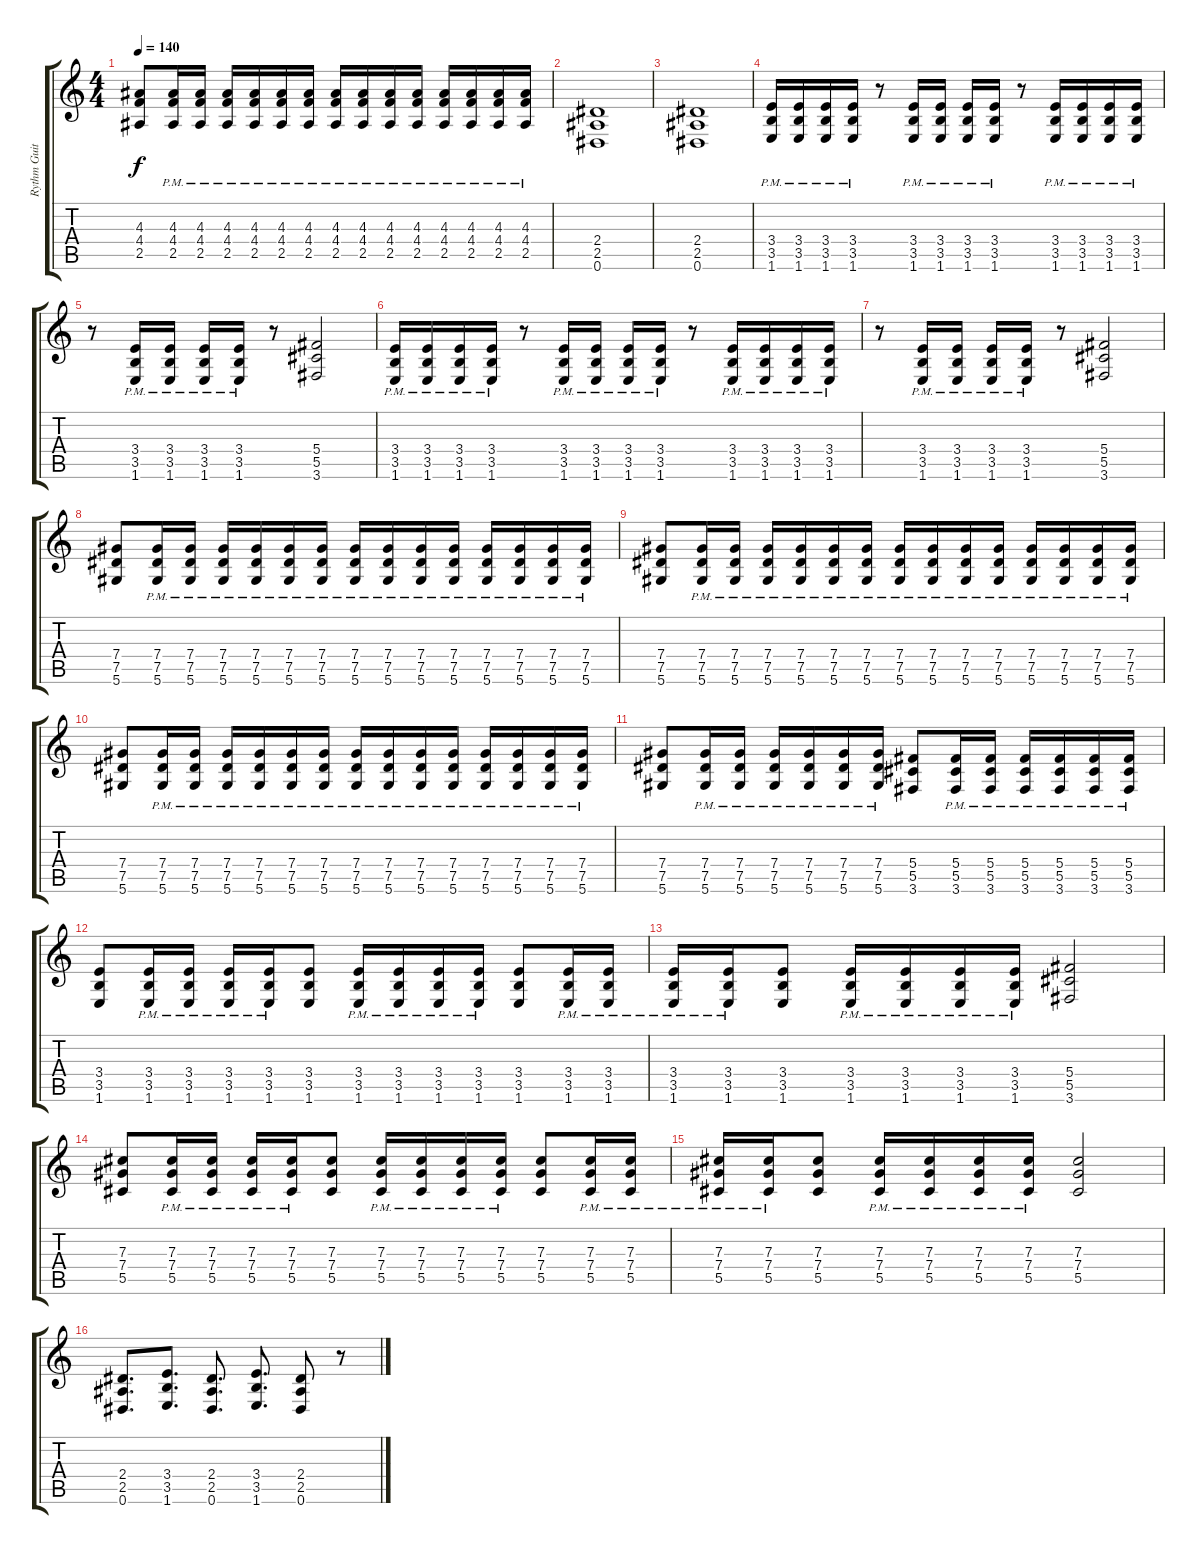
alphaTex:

\track ("Rythm Guitar" "Rythm Guit") {instrument distortionguitar}
\staff {score tabs}
\tuning (Eb4 Bb3 Gb3 Db3 Ab2 Eb2) {hide}
\ts (4 4)
\tempo 140
\clef g2
\ks c
(4.3 4.4 2.5).8{dy f} (4.3{pm} 4.4{pm} 2.5{pm}).16 (4.3{pm} 4.4{pm} 2.5{pm}).16 (4.3{pm} 4.4{pm} 2.5{pm}).16 (4.3{pm} 4.4{pm} 2.5{pm}).16 (4.3{pm} 4.4{pm} 2.5{pm}).16 (4.3{pm} 4.4{pm} 2.5{pm}).16 (4.3{pm} 4.4{pm} 2.5{pm}).16 (4.3{pm} 4.4{pm} 2.5{pm}).16 (4.3{pm} 4.4{pm} 2.5{pm}).16 (4.3{pm} 4.4{pm} 2.5{pm}).16 (4.3{pm} 4.4{pm} 2.5{pm}).16 (4.3{pm} 4.4{pm} 2.5{pm}).16 (4.3{pm} 4.4{pm} 2.5{pm}).16 (4.3{pm} 4.4{pm} 2.5{pm}).16 |
(2.4 2.5 0.6).1 |
(2.4 2.5 0.6).1 |
(3.4{pm} 3.5{pm} 1.6{pm}).16 (3.4{pm} 3.5{pm} 1.6{pm}).16 (3.4{pm} 3.5{pm} 1.6{pm}).16 (3.4{pm} 3.5{pm} 1.6{pm}).16 r.8 (3.4{pm} 3.5{pm} 1.6{pm}).16 (3.4{pm} 3.5{pm} 1.6{pm}).16 (3.4{pm} 3.5{pm} 1.6{pm}).16 (3.4{pm} 3.5{pm} 1.6{pm}).16 r.8 (3.4{pm} 3.5{pm} 1.6{pm}).16 (3.4{pm} 3.5{pm} 1.6{pm}).16 (3.4{pm} 3.5{pm} 1.6{pm}).16 (3.4{pm} 3.5{pm} 1.6{pm}).16 |
r.8 (3.4{pm} 3.5{pm} 1.6{pm}).16 (3.4{pm} 3.5{pm} 1.6{pm}).16 (3.4{pm} 3.5{pm} 1.6{pm}).16 (3.4{pm} 3.5{pm} 1.6{pm}).16 r.8 (5.4 5.5 3.6).2 |
(3.4{pm} 3.5{pm} 1.6{pm}).16 (3.4{pm} 3.5{pm} 1.6{pm}).16 (3.4{pm} 3.5{pm} 1.6{pm}).16 (3.4{pm} 3.5{pm} 1.6{pm}).16 r.8 (3.4{pm} 3.5{pm} 1.6{pm}).16 (3.4{pm} 3.5{pm} 1.6{pm}).16 (3.4{pm} 3.5{pm} 1.6{pm}).16 (3.4{pm} 3.5{pm} 1.6{pm}).16 r.8 (3.4{pm} 3.5{pm} 1.6{pm}).16 (3.4{pm} 3.5{pm} 1.6{pm}).16 (3.4{pm} 3.5{pm} 1.6{pm}).16 (3.4{pm} 3.5{pm} 1.6{pm}).16 |
r.8 (3.4{pm} 3.5{pm} 1.6{pm}).16 (3.4{pm} 3.5{pm} 1.6{pm}).16 (3.4{pm} 3.5{pm} 1.6{pm}).16 (3.4{pm} 3.5{pm} 1.6{pm}).16 r.8 (5.4 5.5 3.6).2 |
(7.4 7.5 5.6).8 (7.4{pm} 7.5{pm} 5.6{pm}).16 (7.4{pm} 7.5{pm} 5.6{pm}).16 (7.4{pm} 7.5{pm} 5.6{pm}).16 (7.4{pm} 7.5{pm} 5.6{pm}).16 (7.4{pm} 7.5{pm} 5.6{pm}).16 (7.4{pm} 7.5{pm} 5.6{pm}).16 (7.4{pm} 7.5{pm} 5.6{pm}).16 (7.4{pm} 7.5{pm} 5.6{pm}).16 (7.4{pm} 7.5{pm} 5.6{pm}).16 (7.4{pm} 7.5{pm} 5.6{pm}).16 (7.4{pm} 7.5{pm} 5.6{pm}).16 (7.4{pm} 7.5{pm} 5.6{pm}).16 (7.4{pm} 7.5{pm} 5.6{pm}).16 (7.4{pm} 7.5{pm} 5.6{pm}).16 |
(7.4 7.5 5.6).8 (7.4{pm} 7.5{pm} 5.6{pm}).16 (7.4{pm} 7.5{pm} 5.6{pm}).16 (7.4{pm} 7.5{pm} 5.6{pm}).16 (7.4{pm} 7.5{pm} 5.6{pm}).16 (7.4{pm} 7.5{pm} 5.6{pm}).16 (7.4{pm} 7.5{pm} 5.6{pm}).16 (7.4{pm} 7.5{pm} 5.6{pm}).16 (7.4{pm} 7.5{pm} 5.6{pm}).16 (7.4{pm} 7.5{pm} 5.6{pm}).16 (7.4{pm} 7.5{pm} 5.6{pm}).16 (7.4{pm} 7.5{pm} 5.6{pm}).16 (7.4{pm} 7.5{pm} 5.6{pm}).16 (7.4{pm} 7.5{pm} 5.6{pm}).16 (7.4{pm} 7.5{pm} 5.6{pm}).16 |
(7.4 7.5 5.6).8 (7.4{pm} 7.5{pm} 5.6{pm}).16 (7.4{pm} 7.5{pm} 5.6{pm}).16 (7.4{pm} 7.5{pm} 5.6{pm}).16 (7.4{pm} 7.5{pm} 5.6{pm}).16 (7.4{pm} 7.5{pm} 5.6{pm}).16 (7.4{pm} 7.5{pm} 5.6{pm}).16 (7.4{pm} 7.5{pm} 5.6{pm}).16 (7.4{pm} 7.5{pm} 5.6{pm}).16 (7.4{pm} 7.5{pm} 5.6{pm}).16 (7.4{pm} 7.5{pm} 5.6{pm}).16 (7.4{pm} 7.5{pm} 5.6{pm}).16 (7.4{pm} 7.5{pm} 5.6{pm}).16 (7.4{pm} 7.5{pm} 5.6{pm}).16 (7.4{pm} 7.5{pm} 5.6{pm}).16 |
(7.4 7.5 5.6).8 (7.4{pm} 7.5{pm} 5.6{pm}).16 (7.4{pm} 7.5{pm} 5.6{pm}).16 (7.4{pm} 7.5{pm} 5.6{pm}).16 (7.4{pm} 7.5{pm} 5.6{pm}).16 (7.4{pm} 7.5{pm} 5.6{pm}).16 (7.4{pm} 7.5{pm} 5.6{pm}).16 (5.4 5.5 3.6).8 (5.4{pm} 5.5{pm} 3.6{pm}).16 (5.4 5.5{pm} 3.6{pm}).16 (5.4{pm} 5.5{pm} 3.6{pm}).16 (5.4{pm} 5.5{pm} 3.6{pm}).16 (5.4{pm} 5.5{pm} 3.6{pm}).16 (5.4{pm} 5.5{pm} 3.6{pm}).16 |
(3.4 3.5 1.6).8 (3.4 3.5{pm} 1.6{pm}).16 (3.4{pm} 3.5{pm} 1.6{pm}).16 (3.4{pm} 3.5{pm} 1.6{pm}).16 (3.4{pm} 3.5{pm} 1.6{pm}).16 (3.4 3.5 1.6).8 (3.4{pm} 3.5{pm} 1.6{pm}).16 (3.4 3.5{pm} 1.6{pm}).16 (3.4{pm} 3.5{pm} 1.6{pm}).16 (3.4{pm} 3.5{pm} 1.6{pm}).16 (3.4 3.5 1.6).8 (3.4{pm} 3.5{pm} 1.6{pm}).16 (3.4{pm} 3.5{pm} 1.6{pm}).16 |
(3.4{pm} 3.5{pm} 1.6{pm}).16 (3.4{pm} 3.5{pm} 1.6{pm}).16 (3.4 3.5 1.6).8 (3.4 3.5{pm} 1.6{pm}).16 (3.4{pm} 3.5{pm} 1.6{pm}).16 (3.4{pm} 3.5{pm} 1.6{pm}).16 (3.4{pm} 3.5{pm} 1.6{pm}).16 (5.4 5.5 3.6).2 |
(7.3 7.4 5.5).8 (7.3{pm} 7.4 5.5{pm}).16 (7.3{pm} 7.4{pm} 5.5{pm}).16 (7.3{pm} 7.4{pm} 5.5{pm}).16 (7.3{pm} 7.4{pm} 5.5{pm}).16 (7.3 7.4 5.5).8 (7.3{pm} 7.4{pm} 5.5{pm}).16 (7.3{pm} 7.4 5.5{pm}).16 (7.3{pm} 7.4{pm} 5.5{pm}).16 (7.3{pm} 7.4{pm} 5.5).16 (7.3 7.4 5.5).8 (7.3{pm} 7.4{pm} 5.5{pm}).16 (7.3{pm} 7.4{pm} 5.5{pm}).16 |
(7.3{pm} 7.4{pm} 5.5{pm}).16 (7.3{pm} 7.4{pm} 5.5{pm}).16 (7.3 7.4 5.5).8 (7.3{pm} 7.4 5.5{pm}).16 (7.3{pm} 7.4{pm} 5.5{pm}).16 (7.3{pm} 7.4{pm} 5.5{pm}).16 (7.3{pm} 7.4{pm} 5.5{pm}).16 (7.3 7.4 5.5).2 |
(2.4 2.5 0.6).8{d} (3.4 3.5 1.6).8{d} (2.4 2.5 0.6).8{d} (3.4 3.5 1.6).8{d} (2.4 2.5 0.6).8 r.8
